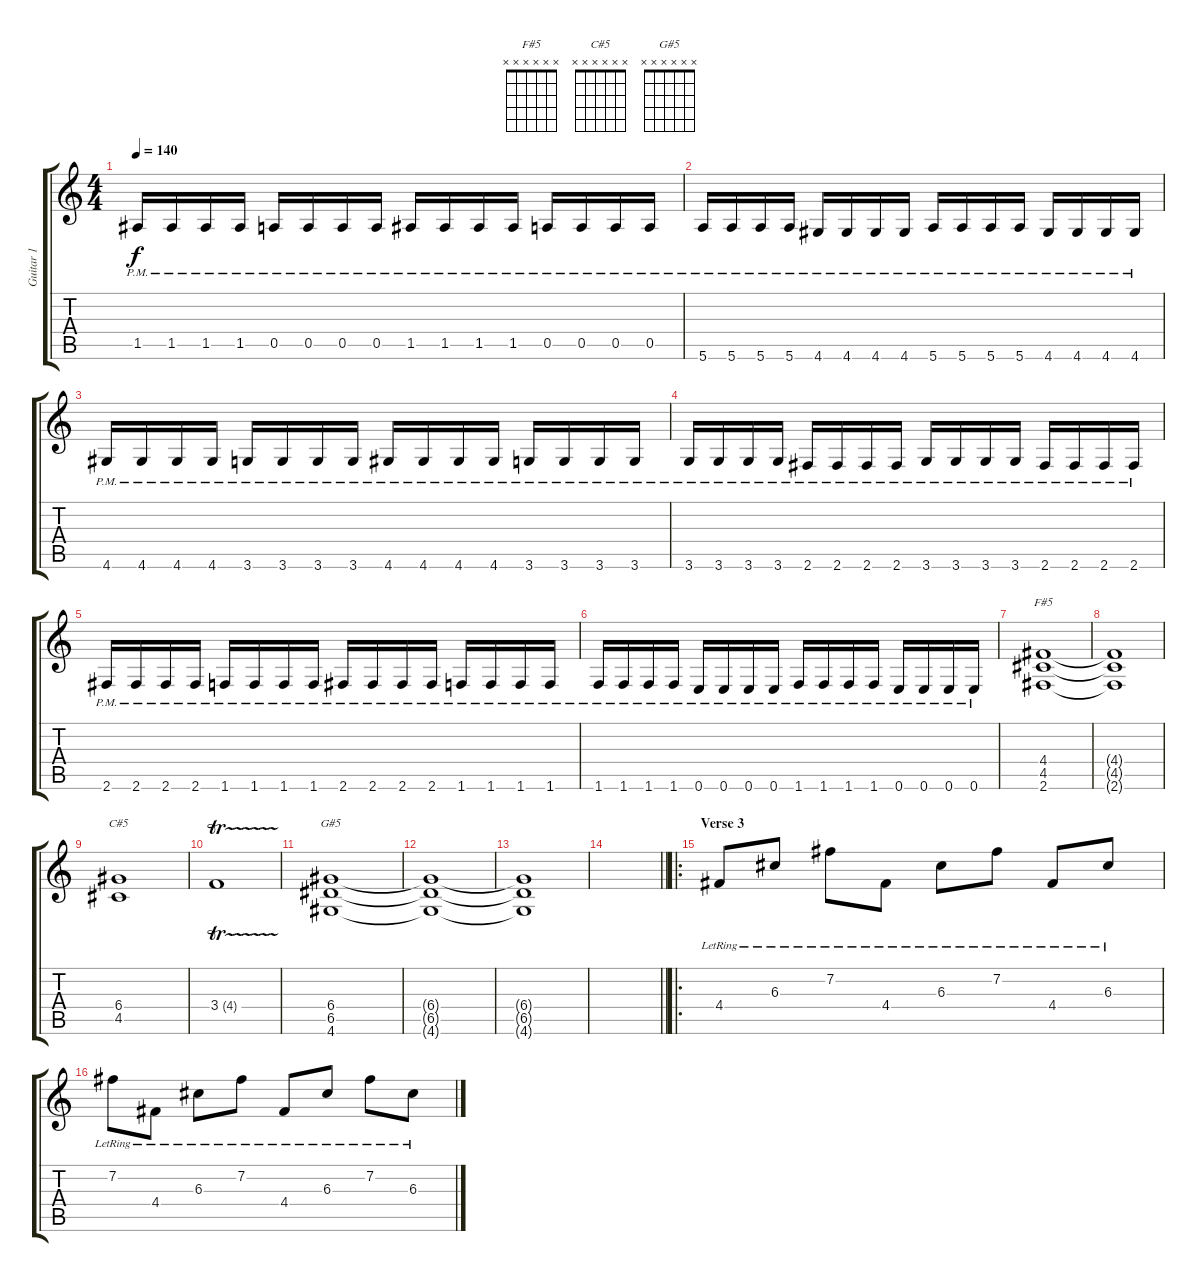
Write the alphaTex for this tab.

\track ("Guitar 1" "Guitar 1") {instrument distortionguitar}
\staff {score tabs}
\tuning (E4 B3 G3 D3 A2 E2) {hide}
\chord ("F#5" x x x x x x)
\chord ("C#5" x x x x x x)
\chord ("G#5" x x x x x x)
\ts (4 4)
\tempo 140
\clef g2
\ks c
1.5{pm}.16{dy f} 1.5{pm}.16 1.5{pm}.16 1.5{pm}.16 0.5{pm}.16 0.5{pm}.16 0.5{pm}.16 0.5{pm}.16 1.5{pm}.16 1.5{pm}.16 1.5{pm}.16 1.5{pm}.16 0.5{pm}.16 0.5{pm}.16 0.5{pm}.16 0.5{pm}.16 |
5.6{pm}.16 5.6{pm}.16 5.6{pm}.16 5.6{pm}.16 4.6{pm}.16 4.6{pm}.16 4.6{pm}.16 4.6{pm}.16 5.6{pm}.16 5.6{pm}.16 5.6{pm}.16 5.6{pm}.16 4.6{pm}.16 4.6{pm}.16 4.6{pm}.16 4.6{pm}.16 |
4.6{pm}.16 4.6{pm}.16 4.6{pm}.16 4.6{pm}.16 3.6{pm}.16 3.6{pm}.16 3.6{pm}.16 3.6{pm}.16 4.6{pm}.16 4.6{pm}.16 4.6{pm}.16 4.6{pm}.16 3.6{pm}.16 3.6{pm}.16 3.6{pm}.16 3.6{pm}.16 |
3.6{pm}.16 3.6{pm}.16 3.6{pm}.16 3.6{pm}.16 2.6{pm}.16 2.6{pm}.16 2.6{pm}.16 2.6{pm}.16 3.6{pm}.16 3.6{pm}.16 3.6{pm}.16 3.6{pm}.16 2.6{pm}.16 2.6{pm}.16 2.6{pm}.16 2.6{pm}.16 |
2.6{pm}.16 2.6{pm}.16 2.6{pm}.16 2.6{pm}.16 1.6{pm}.16 1.6{pm}.16 1.6{pm}.16 1.6{pm}.16 2.6{pm}.16 2.6{pm}.16 2.6{pm}.16 2.6{pm}.16 1.6{pm}.16 1.6{pm}.16 1.6{pm}.16 1.6{pm}.16 |
1.6{pm}.16 1.6{pm}.16 1.6{pm}.16 1.6{pm}.16 0.6{pm}.16 0.6{pm}.16 0.6{pm}.16 0.6{pm}.16 1.6{pm}.16 1.6{pm}.16 1.6{pm}.16 1.6{pm}.16 0.6{pm}.16 0.6{pm}.16 0.6{pm}.16 0.6{pm}.16 |
(4.4 4.5 2.6).1{ch "F#5"} |
(4.4{t} 4.5{t} 2.6{t}).1 |
(6.4 4.5).1{ch "C#5"} |
3.4{tr (4 32)}.1 |
(6.4 6.5 4.6).1{ch "G#5"} |
(6.4{t} 6.5{t} 4.6{t}).1 |
(6.4{t} 6.5{t} 4.6{t}).1 |
\barLineRight lightlight
|
\ro
\section ("" "Verse 3")
4.4{lr}.8{instrument electricguitarclean} 6.3{lr}.8 7.2{lr}.8 4.4{lr}.8 6.3{lr}.8 7.2{lr}.8 4.4{lr}.8 6.3{lr}.8 |
7.2{lr}.8 4.4{lr}.8 6.3{lr}.8 7.2{lr}.8 4.4{lr}.8 6.3{lr}.8 7.2{lr}.8 6.3{lr}.8
